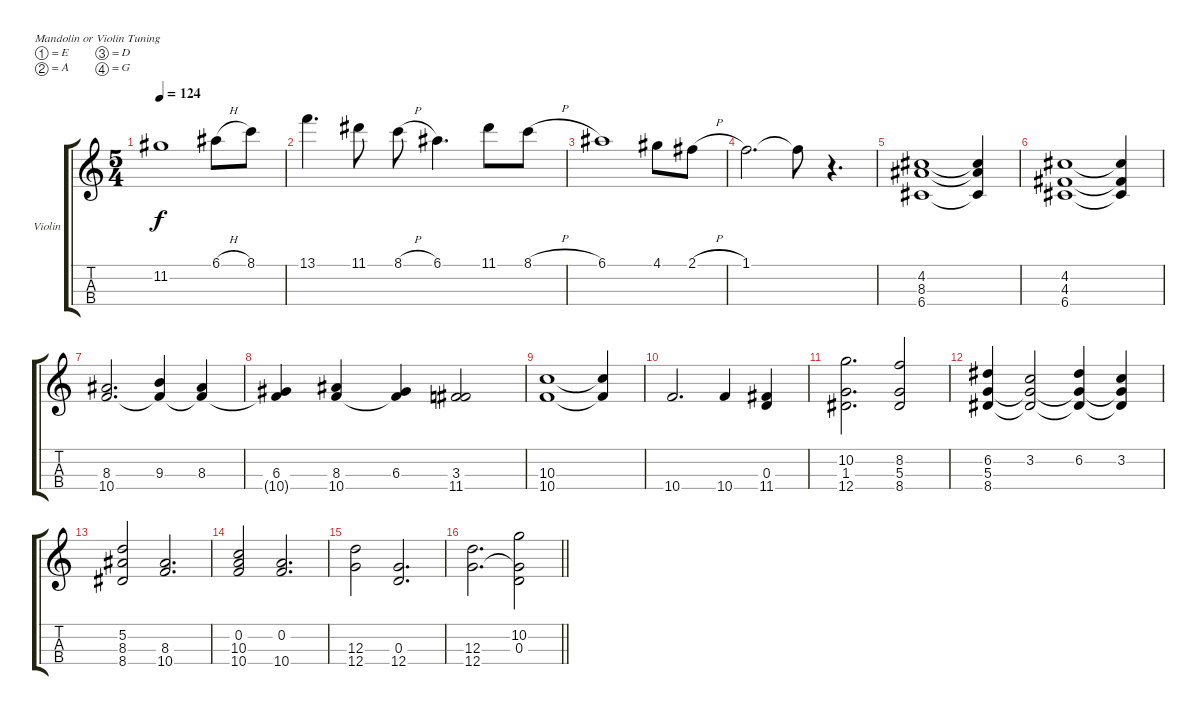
\bracketExtendMode groupsimilarinstruments
\firstSystemTrackNameOrientation horizontal
\otherSystemsTrackNameOrientation horizontal
\track ("Violin" "Violin") {instrument violin}
\staff {score tabs}
\tuning (E5 A4 D4 G3)
\ts (5 4)
\tempo 124
\clef g2
\scale
0.333333
\ks aminor
11.2.1{dy f} 6.1{h}.8 8.1.8 |
\scale
0.333333 13.1.4{d} 11.1.8 8.1{h}.8 6.1.4{d} 11.1.8 8.1{h}.8 |
\scale
0.333333 6.1.1 4.1.8 2.1{h}.8 |
\scale
0.333333 1.1.2{d} 1.1{t}.8 r.4{d} |
\scale
0.333333 (4.2 8.3 6.4).1 (4.2{t} 8.3{t} 6.4{t}).4 |
\scale
0.333333 (4.2 4.3 6.4).1 (4.2{t} 4.3{t} 6.4{t}).4 |
\scale
0.333333 (8.3 10.4).2{d} (9.3 10.4{t}).4 (8.3 10.4{t}).4 |
\scale
0.333333 (6.3 10.4{t}).4 (8.3 10.4).4 (6.3 10.4{t}).4 (11.4 3.3).2 |
\scale
0.333333 (10.3 10.4).1 (10.3{t} 10.4{t}).4 |
\scale
0.333333 10.4.2{d} 10.4.4 (11.4 0.3).4 |
\scale
0.333333 (10.2 12.4 1.3).2{d} (8.2 5.3 8.4).2 |
\scale
0.333333 (6.2 5.3 8.4).4 (3.2 5.3{t} 8.4{t}).2 (6.2 5.3{t} 8.4{t}).4 (3.2 5.3{t} 8.4{t}).4 |
\scale
0.333333 (5.2 8.3 8.4).2 (8.3 10.4).2{d} |
\scale
0.333333 (10.3 0.2 10.4).2 (0.2 10.4).2{d} |
\scale
0.333333 (12.3 12.4).2 (12.4 0.3).2{d} |
\scale
0.333333
\barLineRight lightlight
(12.3 12.4).2{d} (10.2 12.4{t} 0.3).2
